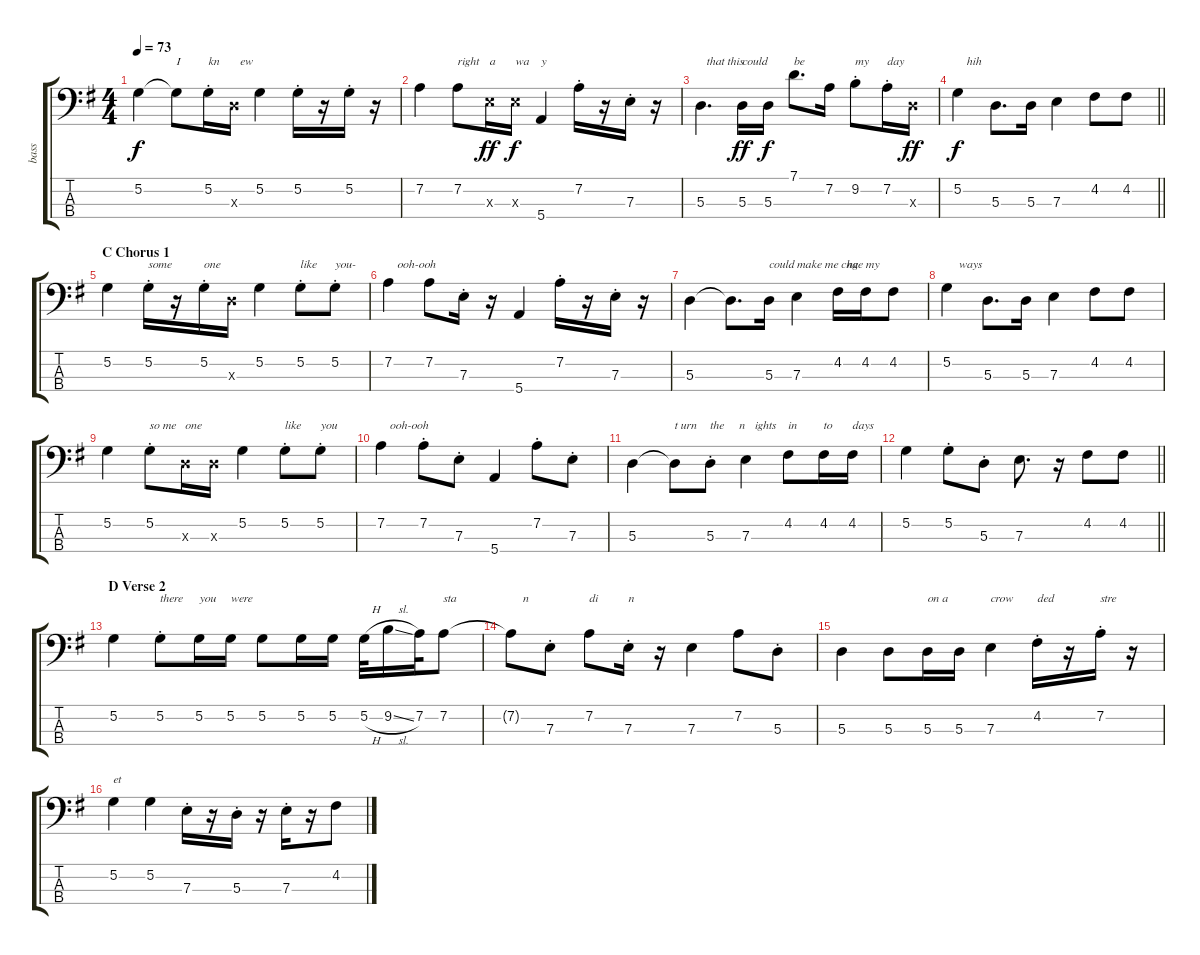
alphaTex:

\track ("bass" "bass") {instrument electricbassfinger}
\staff {score tabs}
\tuning (G2 D2 A1 E1) {hide}
\ts (4 4)
\tempo 73
\clef f4
\ks g
5.2.4{dy f} 5.2{t}.8{txt "I"} 5.2{st}.16{txt "kn"} 5.3{x}.16{txt "  ew"} 5.2.4 5.2{st}.16 r.16 5.2{st}.16 r.16 |
7.2.4 7.2.8{txt "right"} 7.3{x}.16{txt "a" dy ff} 7.3{x}.16{txt "wa" dy f} 5.4.4{txt "y"} 7.2{st}.16 r.16 7.3{st}.16 r.16 |
5.3.4{d txt "  that this"} 5.3.16{txt "could" dy ff} 5.3.16{dy f} 7.1.8{d txt "be"} 7.2.16 9.2{st}.8{txt "my"} 7.2{st}.16{txt "day"} 5.3{x}.16{dy ff} |
\barLineRight lightlight
5.2.4{txt "   hih" dy f} 5.3.8{d} 5.3.16 7.3.4 4.2.8 4.2.8 |
\section ("" "C Chorus 1")
5.2.4 5.2{st}.16{txt "some"} r.16 5.2{st}.16{txt "one"} 5.3{x}.16 5.2.4 5.2{st}.8{txt "like"} 5.2{st}.8{txt "you-"} |
7.2.4{txt "   ooh-ooh"} 7.2.8 7.3{st}.16 r.16 5.4.4 7.2{st}.16 r.16 7.3{st}.16 r.16 |
5.3.4 5.3{t}.8{d} 5.3.16{txt "could"} 7.3.4{txt "make me cha"} 4.2.16{txt "   nge my"} 4.2.16 4.2.8 |
5.2.4{txt "    ways"} 5.3.8{d} 5.3.16 7.3.4 4.2.8 4.2.8 |
5.2.4 5.2{st}.8{txt "so me"} 5.3{x}.16{txt "one"} 5.3{x}.16 5.2.4 5.2{st}.8{txt "like"} 5.2{st}.8{txt "you"} |
7.2.4{txt "   ooh-ooh"} 7.2{st}.8 7.3{st}.8 5.4.4 7.2{st}.8 7.3{st}.8 |
5.3.4 5.3{t}.8{txt "t urn"} 5.3{st}.8{txt "the     n"} 7.3.4{txt "   ights"} 4.2.8{txt "in"} 4.2.16{txt "to"} 4.2.16{txt "days"} |
\barLineRight lightlight
5.2.4 5.2{st}.8 5.3{st}.8 7.3.8{d} r.16 4.2.8 4.2.8 |
\section ("" "D Verse 2")
5.2.4 5.2{st}.8{txt "there"} 5.2.16{txt "you"} 5.2.16{txt "were"} 5.2.8 5.2.16 5.2.16 5.2{h}.32 9.2{sl}.16 7.2.32 7.2.8{txt "sta"} |
7.2{t}.8{txt "    n"} 7.3{st}.8 7.2.8{txt "di"} 7.3{st}.16{txt "n"} r.16 7.3.4 7.2.8 5.3{st}.8 |
5.3.4 5.3.8 5.3.16{txt "on a"} 5.3.16 7.3.4{txt "crow"} 4.2{st}.16{txt "ded"} r.16 7.2{st}.16{txt "stre"} r.16 |
5.2.4{txt "et"} 5.2.4 7.3{st}.16 r.16 5.3{st}.16 r.16 7.3{st}.16 r.16 4.2.8
